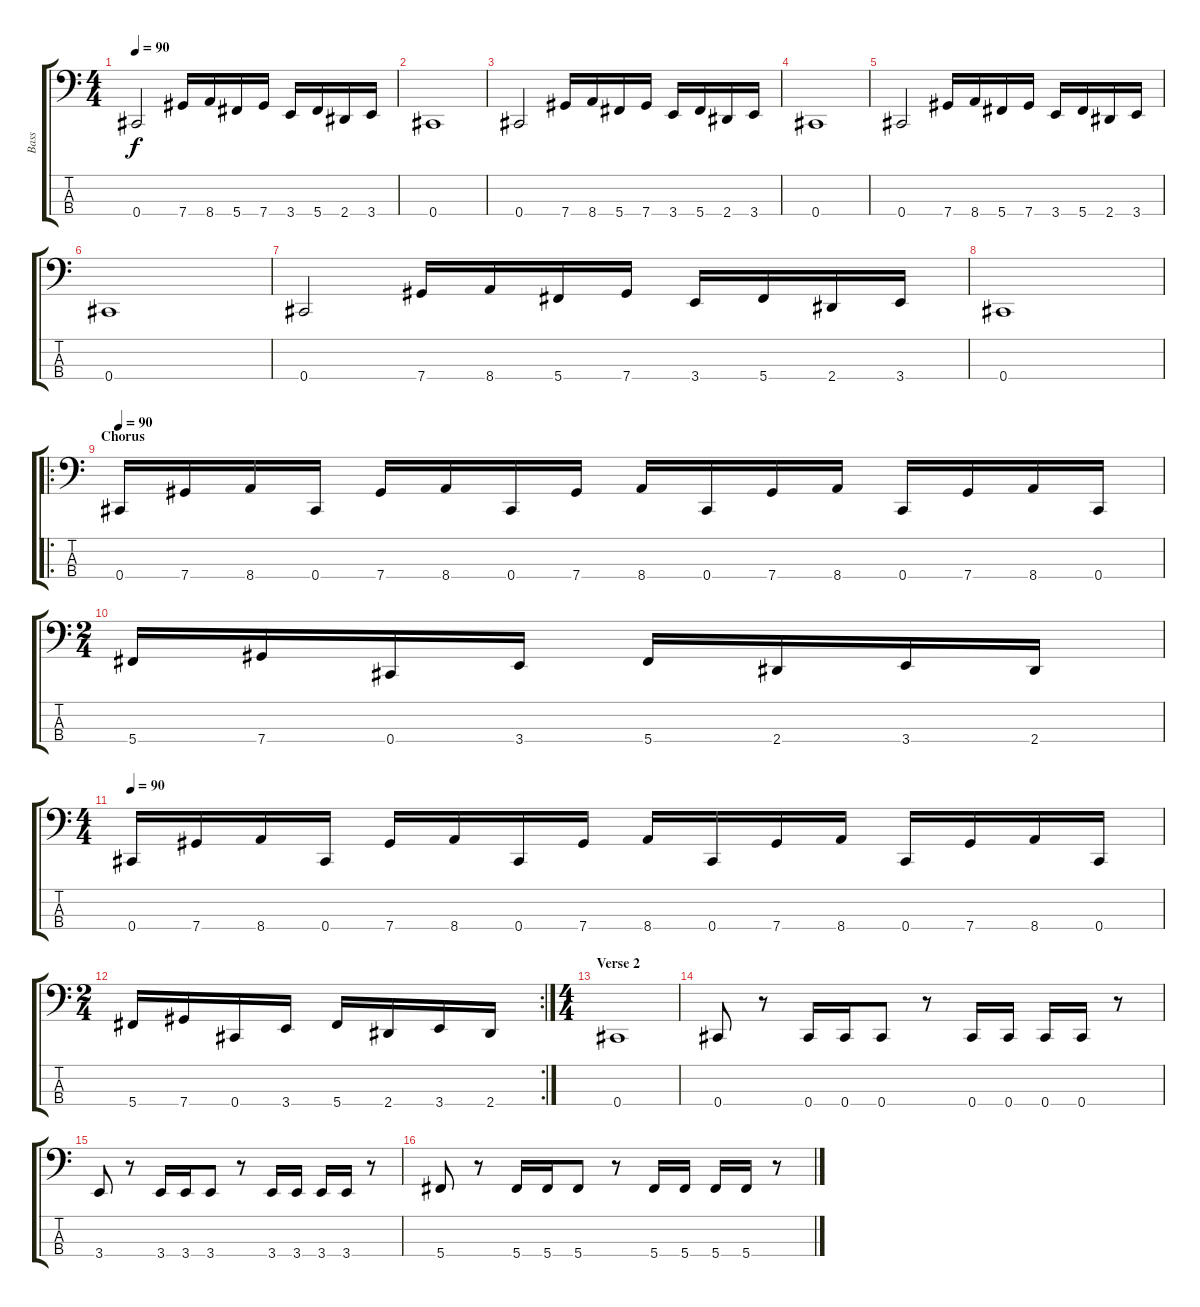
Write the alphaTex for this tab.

\track ("Bass" "Bass") {instrument electricbasspick}
\staff {score tabs}
\tuning (Gb2 Db2 Ab1 Db1) {hide}
\ts (4 4)
\tempo 90
\clef f4
\ks c
0.4.2{dy f} 7.4.16 8.4.16 5.4.16 7.4.16 3.4.16 5.4.16 2.4.16 3.4.16 |
0.4.1 |
0.4.2 7.4.16 8.4.16 5.4.16 7.4.16 3.4.16 5.4.16 2.4.16 3.4.16 |
0.4.1 |
0.4.2 7.4.16 8.4.16 5.4.16 7.4.16 3.4.16 5.4.16 2.4.16 3.4.16 |
0.4.1 |
0.4.2 7.4.16 8.4.16 5.4.16 7.4.16 3.4.16 5.4.16 2.4.16 3.4.16 |
0.4.1 |
\ro
\section ("" "Chorus")
\tempo 90
0.4.16 7.4.16 8.4.16 0.4.16 7.4.16 8.4.16 0.4.16 7.4.16 8.4.16 0.4.16 7.4.16 8.4.16 0.4.16 7.4.16 8.4.16 0.4.16 |
\ts (2 4)
5.4.16 7.4.16 0.4.16 3.4.16 5.4.16 2.4.16 3.4.16 2.4.16 |
\ts (4 4)
\tempo 90
0.4.16 7.4.16 8.4.16 0.4.16 7.4.16 8.4.16 0.4.16 7.4.16 8.4.16 0.4.16 7.4.16 8.4.16 0.4.16 7.4.16 8.4.16 0.4.16 |
\rc 2
\ts (2 4)
5.4.16 7.4.16 0.4.16 3.4.16 5.4.16 2.4.16 3.4.16 2.4.16 |
\ts (4 4)
\section ("" "Verse 2")
0.4.1 |
0.4.8 r.8 0.4.16 0.4.16 0.4.8 r.8 0.4.16 0.4.16 0.4.16 0.4.16 r.8 |
3.4.8 r.8 3.4.16 3.4.16 3.4.8 r.8 3.4.16 3.4.16 3.4.16 3.4.16 r.8 |
5.4.8 r.8 5.4.16 5.4.16 5.4.8 r.8 5.4.16 5.4.16 5.4.16 5.4.16 r.8
